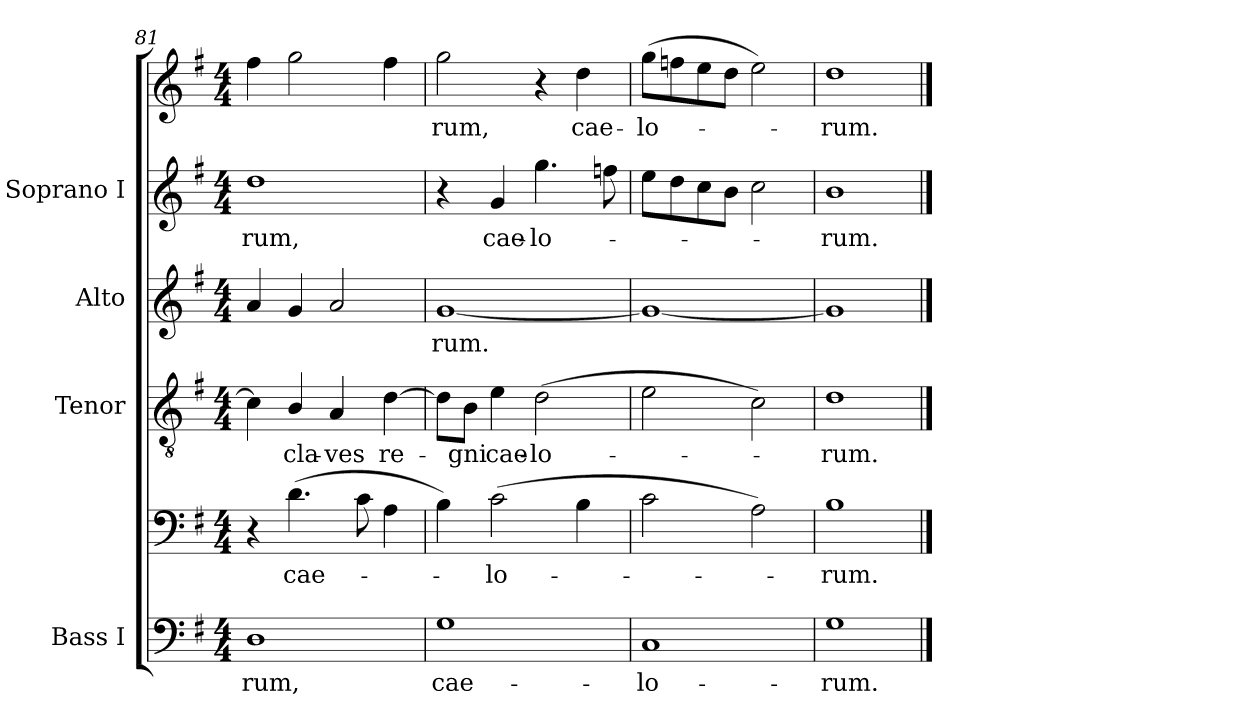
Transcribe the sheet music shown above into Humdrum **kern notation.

**kern	**text	**kern	**text	**kern	**text	**kern	**text	**kern	**text	**kern	**text
*part4	*part4	*part4	*part4	*part3	*part3	*part2	*part2	*part1	*part1	*part1	*part1
*staff6	*staff6	*staff5	*staff5	*staff4	*staff4	*staff3	*staff3	*staff2	*staff2	*staff1	*staff1
*I"Bass I	*	*	*	*I"Tenor	*	*I"Alto	*	*I"Soprano I	*	*	*
*I'B	*	*	*	*I'T	*	*I'A	*	*I'S	*	*	*
*clefF4	*	*clefF4	*	*clefGv2	*	*clefG2	*	*clefG2	*	*clefG2	*
*k[f#]	*	*k[f#]	*	*k[f#]	*	*k[f#]	*	*k[f#]	*	*k[f#]	*
*G:	*	*G:	*	*G:	*	*G:	*	*G:	*	*G:	*
*M4/4	*	*M4/4	*	*M4/4	*	*M4/4	*	*M4/4	*	*M4/4	*
=81	=81	=81	=81	=81	=81	=81	=81	=81	=81	=81	=81
!	!LO:LY:b	!	!	!	!	!	!	!	!LO:LY:b	!	!
1D	rum,	4r	.	4c]	.	4a	.	1dd	rum,	4ff#	.
!	!	!	!LO:LY:b	!	!LO:LY:b	!	!	!	!	!	!
.	.	(>4.d	cae-	4B/	cla-	4g	.	.	.	2gg	.
!	!	!	!	!	!LO:LY:b	!	!	!	!	!	!
.	.	.	.	4A	-ves	2a	.	.	.	.	.
.	.	8c	.	.	.	.	.	.	.	.	.
!	!	!	!	!	!LO:LY:b	!	!	!	!	!	!
.	.	4A	.	[4d	re-	.	.	.	.	4ff#	.
=82	=82	=82	=82	=82	=82	=82	=82	=82	=82	=82	=82
!	!LO:LY:b	!	!	!	!	!	!LO:LY:b	!	!	!	!LO:LY:b
1G	cae-	4B)	.	8d\L]	.	[1g	rum.	4r	.	2gg	rum,
!	!	!	!	!	!LO:LY:b	!	!	!	!	!	!
.	.	.	.	8B\J	gni	.	.	.	.	.	.
!	!	!	!LO:LY:b	!	!LO:LY:b	!	!	!	!LO:LY:b	!	!
.	.	(>2c	lo-	4e	cae-	.	.	4g	-cae-	.	.
!	!	!	!	!	!LO:LY:b	!	!	!	!LO:LY:b	!	!
.	.	.	.	(>2d	-lo-	.	.	4.gg	-lo-	4r	.
!	!	!	!	!	!	!	!	!	!	!	!LO:LY:b
.	.	4B	.	.	.	.	.	.	.	4dd	cae-
.	.	.	.	.	.	.	.	8ffn	.	.	.
=83	=83	=83	=83	=83	=83	=83	=83	=83	=83	=83	=83
!	!LO:LY:b	!	!	!	!	!	!	!	!	!	!LO:LY:b
1C	-lo-	2c	.	2e	.	1g_	.	8eeL	.	(>8ggL	lo-
.	.	.	.	.	.	.	.	8dd	.	8ffn	.
.	.	.	.	.	.	.	.	8cc	.	8ee	.
.	.	.	.	.	.	.	.	8bJ	.	8ddJ	.
.	.	2A)	.	2c)	.	.	.	2cc	.	2ee)	.
=84	=84	=84	=84	=84	=84	=84	=84	=84	=84	=84	=84
!	!LO:LY:b	!	!LO:LY:b	!	!LO:LY:b	!	!	!	!LO:LY:b	!	!LO:LY:b
1G	rum.	1B	-rum.	1d	rum.	1g]	.	1b	rum.	1dd	rum.
==	==	==	==	==	==	==	==	==	==	==	==
*-	*-	*-	*-	*-	*-	*-	*-	*-	*-	*-	*-
